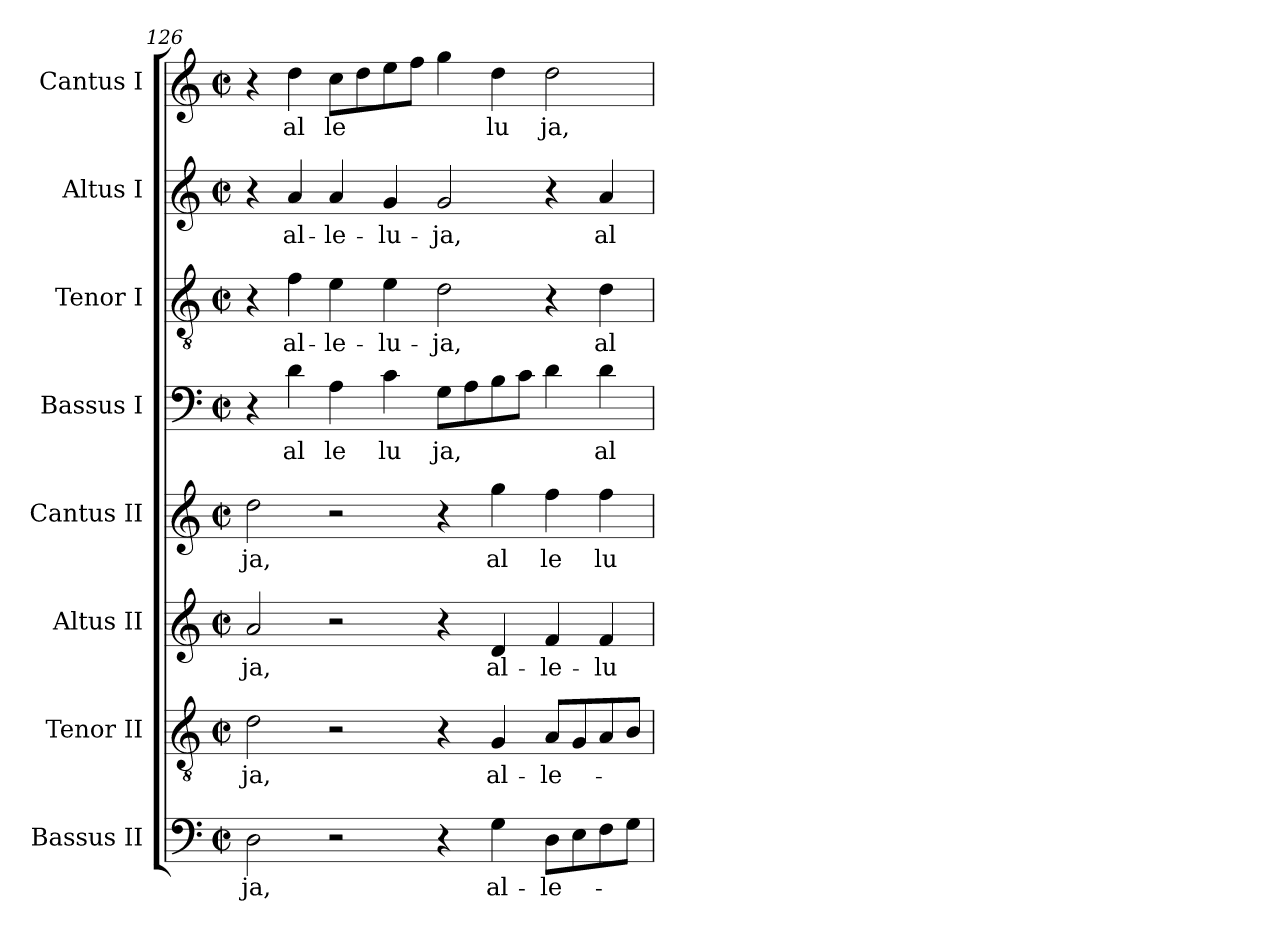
**kern	**text	**kern	**text	**kern	**text	**kern	**text	**kern	**text	**kern	**text	**kern	**text	**kern	**text
*part8	*part8	*part7	*part7	*part6	*part6	*part5	*part5	*part4	*part4	*part3	*part3	*part2	*part2	*part1	*part1
*staff8	*staff8	*staff7	*staff7	*staff6	*staff6	*staff5	*staff5	*staff4	*staff4	*staff3	*staff3	*staff2	*staff2	*staff1	*staff1
*I"Bassus II	*	*I"Tenor II	*	*I"Altus II	*	*I"Cantus II	*	*I"Bassus I	*	*I"Tenor I	*	*I"Altus I	*	*I"Cantus I	*
*clefF4	*	*clefGv2	*	*clefG2	*	*clefG2	*	*clefF4	*	*clefGv2	*	*clefG2	*	*clefG2	*
*M2/2	*	*M2/2	*	*M2/2	*	*M2/2	*	*M2/2	*	*M2/2	*	*M2/2	*	*M2/2	*
*met(c|)	*	*met(c|)	*	*met(c|)	*	*met(c|)	*	*met(c|)	*	*met(c|)	*	*met(c|)	*	*met(c|)	*
=126	=126	=126	=126	=126	=126	=126	=126	=126	=126	=126	=126	=126	=126	=126	=126
!	!LO:LY:b:cj	!	!LO:LY:b:cj	!	!LO:LY:b:cj	!	!LO:LY:b:cj	!	!	!	!	!	!	!	!
2D\	-ja,	2d\	-ja,	2a/	-ja,	2dd\	ja,	4r	.	4r	.	4r	.	4r	.
!	!	!	!	!	!	!	!	!	!LO:LY:b:cj	!	!LO:LY:b:cj	!	!LO:LY:b:cj	!	!LO:LY:b:cj
.	.	.	.	.	.	.	.	4d\	al	4f\	al-	4a/	al-	4dd\	al
!	!	!	!	!	!	!	!	!	!LO:LY:b:cj	!	!LO:LY:b:cj	!	!LO:LY:b:cj	!	!LO:LY:b:cj
2r	.	2r	.	2r	.	2r	.	4A\	le	4e\	-le-	4a/	-le-	8cc\L	le
.	.	.	.	.	.	.	.	.	.	.	.	.	.	8dd\	.
!	!	!	!	!	!	!	!	!	!LO:LY:b:cj	!	!LO:LY:b:cj	!	!LO:LY:b:cj	!	!
.	.	.	.	.	.	.	.	4c\	lu	4e\	-lu-	4g/	-lu-	8ee\	.
.	.	.	.	.	.	.	.	.	.	.	.	.	.	8ff\J	.
!	!	!	!	!	!	!	!	!	!LO:LY:b:cj	!	!LO:LY:b:cj	!	!LO:LY:b:cj	!	!
4r	.	4r	.	4r	.	4r	.	8G\L	ja,	2d\	-ja,	2g/	-ja,	4gg\	.
.	.	.	.	.	.	.	.	8A\	.	.	.	.	.	.	.
!	!LO:LY:b:cj	!	!LO:LY:b:cj	!	!LO:LY:b:cj	!	!LO:LY:b:cj	!	!	!	!	!	!	!	!LO:LY:b:cj
4G\	al-	4G/	al-	4d/	al-	4gg\	al	8B\	.	.	.	.	.	4dd\	lu
.	.	.	.	.	.	.	.	8c\J	.	.	.	.	.	.	.
!	!LO:LY:b:cj	!	!LO:LY:b:cj	!	!LO:LY:b:cj	!	!LO:LY:b:cj	!	!	!	!	!	!	!	!LO:LY:b:cj
8D\L	-le-	8A/L	-le-	4f/	-le-	4ff\	le	4d\	.	4r	.	4r	.	2dd\	ja,
8E\	.	8G/	.	.	.	.	.	.	.	.	.	.	.	.	.
!	!	!	!	!	!LO:LY:b:cj	!	!LO:LY:b:cj	!	!LO:LY:b:cj	!	!LO:LY:b:cj	!	!LO:LY:b:cj	!	!
8F\	.	8A/	.	4f/	-lu-	4ff\	lu	4d\	al	4d\	al-	4a/	al-	.	.
8G\J	.	8B/J	.	.	.	.	.	.	.	.	.	.	.	.	.
=	=	=	=	=	=	=	=	=	=	=	=	=	=	=	=
*-	*-	*-	*-	*-	*-	*-	*-	*-	*-	*-	*-	*-	*-	*-	*-
